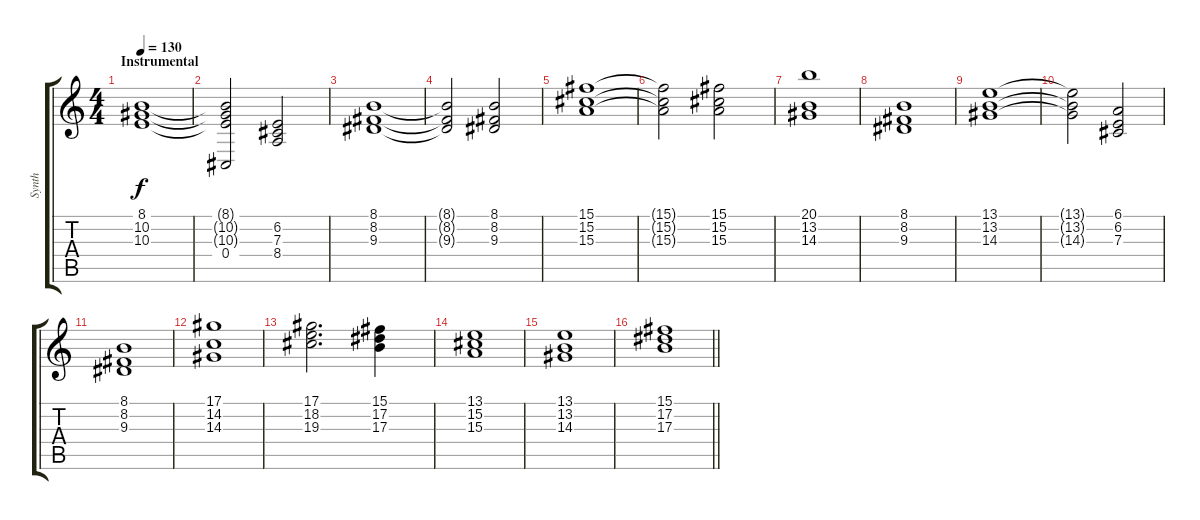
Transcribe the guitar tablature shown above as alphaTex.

\track ("Synth" "Synth") {instrument stringensemble1}
\staff {score tabs}
\tuning (Eb4 Bb3 Gb3 Db3 Ab2 Eb2) {hide}
\ts (4 4)
\section ("" "Instrumental")
\tempo 130
\clef g2
\ks c
(8.1 10.2 10.3).1{dy f} |
(8.1{t} 10.2{t} 10.3{t} 0.4).2 (6.2 7.3 8.4).2 |
(8.1 8.2 9.3).1 |
(8.1{t} 8.2{t} 9.3{t}).2 (8.1 8.2 9.3).2 |
(15.1 15.2 15.3).1 |
(15.1{t} 15.2{t} 15.3{t}).2 (15.1 15.2 15.3).2 |
(20.1 13.2 14.3).1 |
(8.1 8.2 9.3).1 |
(13.1 13.2 14.3).1 |
(13.1{t} 13.2{t} 14.3{t}).2 (6.1 6.2 7.3).2 |
(8.1 8.2 9.3).1 |
(17.1 14.2 14.3).1 |
(17.1 18.2 19.3).2{d} (15.1 17.2 17.3).4 |
(13.1 15.2 15.3).1 |
(13.1 13.2 14.3).1 |
\barLineRight lightlight
(15.1 17.2 17.3).1
